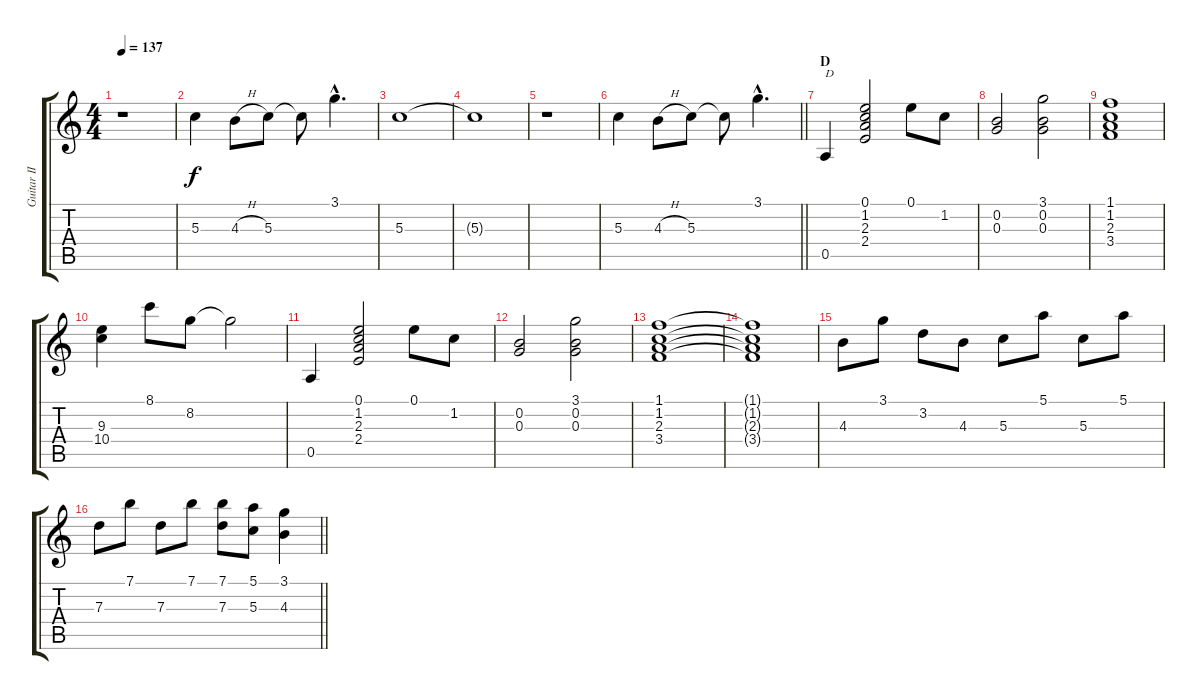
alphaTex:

\track ("Guitar II" "Guitar II") {instrument distortionguitar}
\staff {score tabs}
\tuning (E4 B3 G3 D3 A2 E2) {hide}
\ts (4 4)
\tempo 137
\clef g2
\ks c
r.1{dy f} |
5.3.4 4.3{h}.8 5.3.8 5.3{t}.8 3.1{hac}.4{d} |
5.3.1 |
5.3{t}.1 |
r.1 |
\barLineRight lightlight
5.3.4 4.3{h}.8 5.3.8 5.3{t}.8 3.1{hac}.4{d} |
\section ("" "D")
0.5.4{txt "D"} (0.1 1.2 2.3 2.4).2 0.1.8 1.2.8 |
(0.2 0.3).2 (3.1 0.2 0.3).2 |
(1.1 1.2 2.3 3.4).1 |
(9.3 10.4).4 8.1.8 8.2.8 8.2{t}.2 |
0.5.4 (0.1 1.2 2.3 2.4).2 0.1.8 1.2.8 |
(0.2 0.3).2 (3.1 0.2 0.3).2 |
(1.1 1.2 2.3 3.4).1 |
(1.1{t} 1.2{t} 2.3{t} 3.4{t}).1 |
4.3.8 3.1.8 3.2.8 4.3.8 5.3.8 5.1.8 5.3.8 5.1.8 |
\barLineRight lightlight
7.3.8 7.1.8 7.3.8 7.1.8 (7.1 7.3).8 (5.1 5.3).8 (3.1 4.3).4
